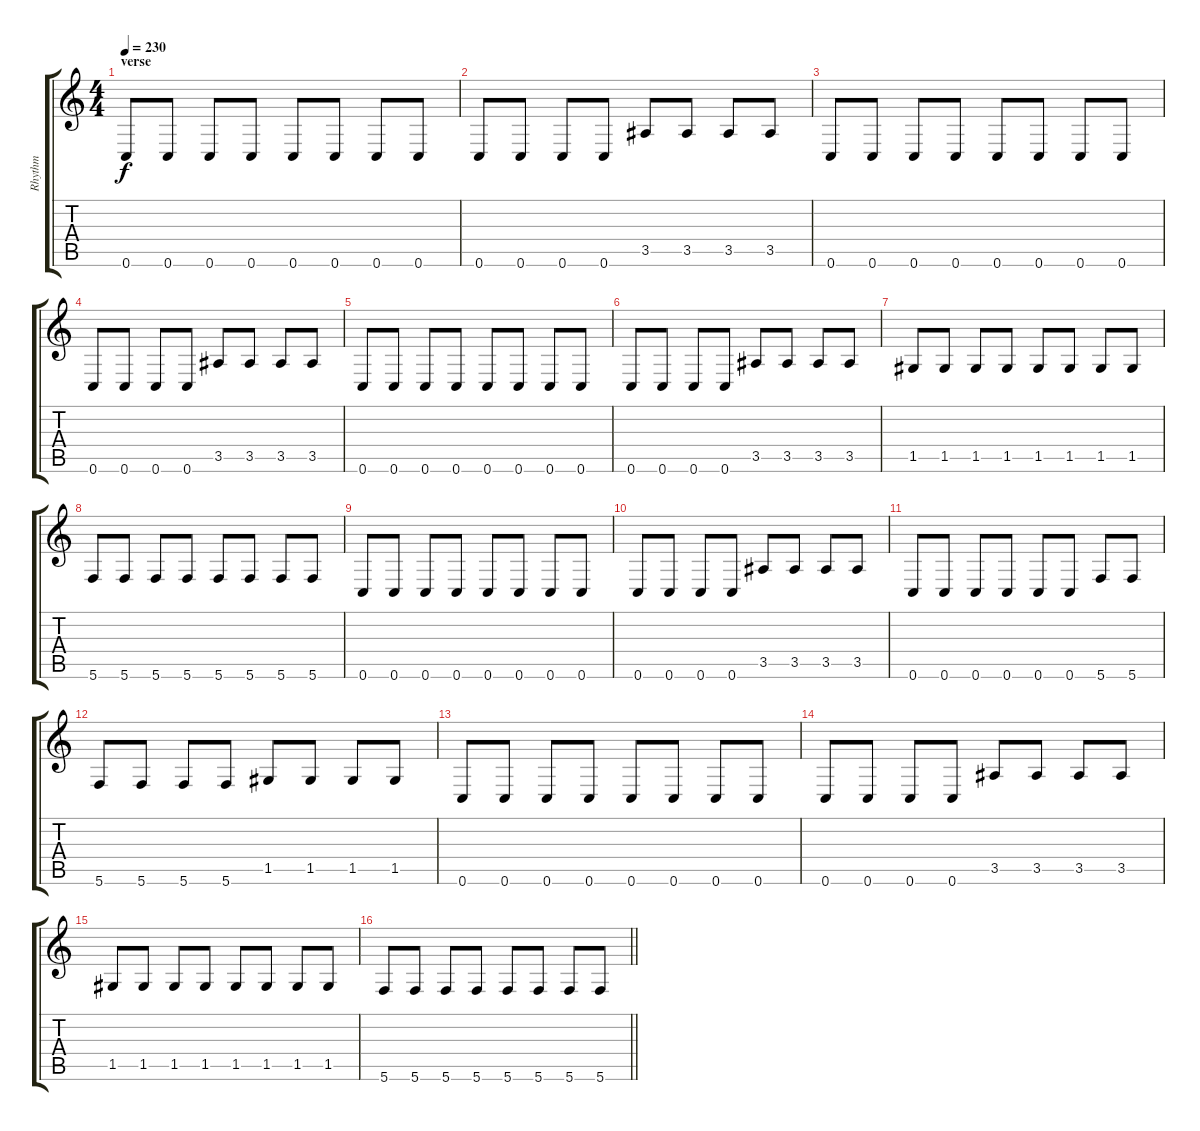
\track ("Rhythm" "Rhythm") {instrument distortionguitar}
\staff {score tabs}
\tuning (D4 A3 F3 C3 G2 C2) {hide}
\ts (4 4)
\section ("" "verse")
\tempo 230
\clef g2
\ks c
0.6.8{dy f} 0.6.8 0.6.8 0.6.8 0.6.8 0.6.8 0.6.8 0.6.8 |
0.6.8 0.6.8 0.6.8 0.6.8 3.5.8 3.5.8 3.5.8 3.5.8 |
0.6.8 0.6.8 0.6.8 0.6.8 0.6.8 0.6.8 0.6.8 0.6.8 |
0.6.8 0.6.8 0.6.8 0.6.8 3.5.8 3.5.8 3.5.8 3.5.8 |
0.6.8 0.6.8 0.6.8 0.6.8 0.6.8 0.6.8 0.6.8 0.6.8 |
0.6.8 0.6.8 0.6.8 0.6.8 3.5.8 3.5.8 3.5.8 3.5.8 |
1.5.8 1.5.8 1.5.8 1.5.8 1.5.8 1.5.8 1.5.8 1.5.8 |
5.6.8 5.6.8 5.6.8 5.6.8 5.6.8 5.6.8 5.6.8 5.6.8 |
0.6.8 0.6.8 0.6.8 0.6.8 0.6.8 0.6.8 0.6.8 0.6.8 |
0.6.8 0.6.8 0.6.8 0.6.8 3.5.8 3.5.8 3.5.8 3.5.8 |
0.6.8 0.6.8 0.6.8 0.6.8 0.6.8 0.6.8 5.6.8 5.6.8 |
5.6.8 5.6.8 5.6.8 5.6.8 1.5.8 1.5.8 1.5.8 1.5.8 |
0.6.8 0.6.8 0.6.8 0.6.8 0.6.8 0.6.8 0.6.8 0.6.8 |
0.6.8 0.6.8 0.6.8 0.6.8 3.5.8 3.5.8 3.5.8 3.5.8 |
1.5.8 1.5.8 1.5.8 1.5.8 1.5.8 1.5.8 1.5.8 1.5.8 |
\barLineRight lightlight
5.6.8 5.6.8 5.6.8 5.6.8 5.6.8 5.6.8 5.6.8 5.6.8
